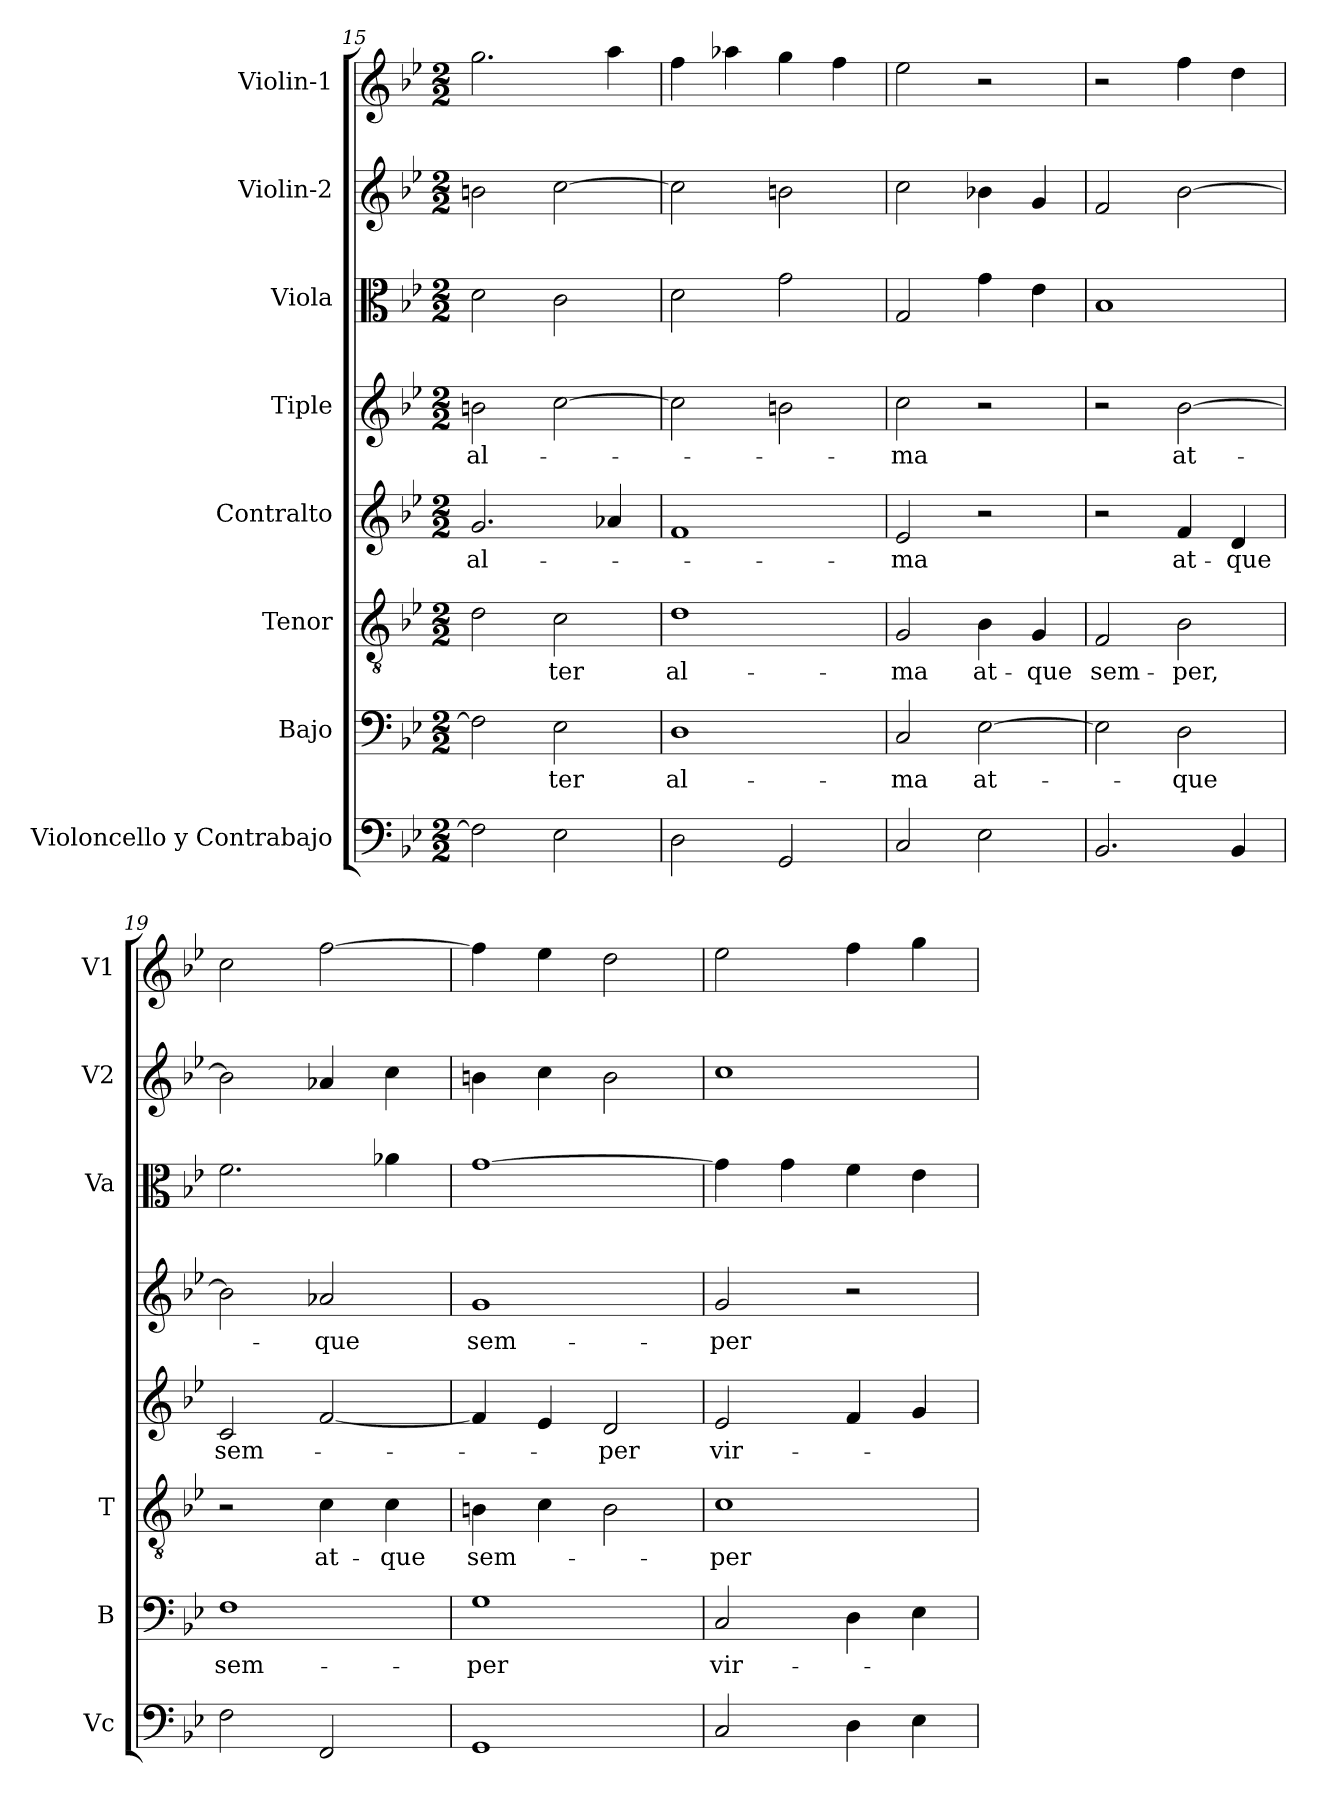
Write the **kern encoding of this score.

**kern	**kern	**text	**kern	**text	**kern	**text	**kern	**text	**kern	**kern	**kern
*part8	*part7	*part7	*part6	*part6	*part5	*part5	*part4	*part4	*part3	*part2	*part1
*staff8	*staff7	*staff7	*staff6	*staff6	*staff5	*staff5	*staff4	*staff4	*staff3	*staff2	*staff1
*I"Violoncello y Contrabajo	*I"Bajo	*	*I"Tenor	*	*I"Contralto	*	*I"Tiple	*	*I"Viola	*I"Violin-2	*I"Violin-1
*I'Vc	*I'B	*	*I'T	*	*	*	*	*	*I'Va	*I'V2	*I'V1
*clefF4	*clefF4	*	*clefGv2	*	*clefG2	*	*clefG2	*	*clefC3	*clefG2	*clefG2
*k[b-e-]	*k[b-e-]	*	*k[b-e-]	*	*k[b-e-]	*	*k[b-e-]	*	*k[b-e-]	*k[b-e-]	*k[b-e-]
*B-:	*B-:	*	*B-:	*	*B-:	*	*B-:	*	*B-:	*B-:	*B-:
*M2/2	*M2/2	*	*M2/2	*	*M2/2	*	*M2/2	*	*M2/2	*M2/2	*M2/2
=15	=15	=15	=15	=15	=15	=15	=15	=15	=15	=15	=15
!	!	!	!	!	!	!LO:LY:b	!	!LO:LY:b	!	!	!
2F\]	2F\]	.	2d\	.	2.g/	al-	2bn\	al-	2d\	2bn\	2.gg\
!	!	!LO:LY:b	!	!LO:LY:b	!	!	!	!	!	!	!
2E-\	2E-\	-ter	2c\	-ter	.	.	[2cc\	.	2c\	[2cc\	.
.	.	.	.	.	4a-X/	.	.	.	.	.	4aa\
=16	=16	=16	=16	=16	=16	=16	=16	=16	=16	=16	=16
!	!	!LO:LY:b	!	!LO:LY:b	!	!	!	!	!	!	!
2D\	1D	al-	1d	al-	1f	.	2cc\]	.	2d\	2cc\]	4ff\
.	.	.	.	.	.	.	.	.	.	.	4aa-X\
2GG/	.	.	.	.	.	.	2bn\	.	2g\	2bn\	4gg\
.	.	.	.	.	.	.	.	.	.	.	4ff\
=17	=17	=17	=17	=17	=17	=17	=17	=17	=17	=17	=17
!	!	!LO:LY:b	!	!LO:LY:b	!	!LO:LY:b	!	!LO:LY:b	!	!	!
2C/	2C/	-ma	2G/	-ma	2e-/	-ma	2cc\	-ma	2G/	2cc\	2ee-\
!	!	!LO:LY:b	!	!LO:LY:b	!	!	!	!	!	!	!
2E-\	[2E-\	at-	4B-\	at-	2r	.	2r	.	4g\	4b-X\	2r
!	!	!	!	!LO:LY:b	!	!	!	!	!	!	!
.	.	.	4G/	-que	.	.	.	.	4e-\	4g/	.
=18	=18	=18	=18	=18	=18	=18	=18	=18	=18	=18	=18
!	!	!	!	!LO:LY:b	!	!	!	!	!	!	!
2.BB-/	2E-\]	.	2F/	sem-	2r	.	2r	.	1B-	2f/	2r
!	!	!LO:LY:b	!	!LO:LY:b	!	!LO:LY:b	!	!LO:LY:b	!	!	!
.	2D\	-que	2B-\	-per,	4f/	at-	[2b-\	at-	.	[2b-\	4ff\
!	!	!	!	!	!	!LO:LY:b	!	!	!	!	!
4BB-/	.	.	.	.	4d/	-que	.	.	.	.	4dd\
!!LO:LB:g=z
=19	=19	=19	=19	=19	=19	=19	=19	=19	=19	=19	=19
!	!	!LO:LY:b	!	!	!	!LO:LY:b	!	!	!	!	!
2F\	1F	sem-	2r	.	2c/	sem-	2b-\]	.	2.f\	2b-\]	2cc\
!	!	!	!	!LO:LY:b	!	!	!	!LO:LY:b	!	!	!
2FF/	.	.	4c\	at-	[2f/	.	2a-X/	-que	.	4a-X/	[2ff\
!	!	!	!	!LO:LY:b	!	!	!	!	!	!	!
.	.	.	4c\	-que	.	.	.	.	4a-X\	4cc\	.
=20	=20	=20	=20	=20	=20	=20	=20	=20	=20	=20	=20
!	!	!LO:LY:b	!	!LO:LY:b	!	!	!	!LO:LY:b	!	!	!
1GG	1G	-per	4Bn\	sem-	4f/]	.	1g	sem-	[1g	4bn\	4ff\]
.	.	.	4c\	.	4e-/	.	.	.	.	4cc\	4ee-\
!	!	!	!	!	!	!LO:LY:b	!	!	!	!	!
.	.	.	2B\	.	2d/	-per	.	.	.	2b\	2dd\
=21	=21	=21	=21	=21	=21	=21	=21	=21	=21	=21	=21
!	!	!LO:LY:b	!	!LO:LY:b	!	!LO:LY:b	!	!LO:LY:b	!	!	!
2C/	2C/	vir-	1c	-per	2e-/	vir-	2g/	-per	4g\]	1cc	2ee-\
.	.	.	.	.	.	.	.	.	4g\	.	.
4D\	4D\	.	.	.	4f/	.	2r	.	4f\	.	4ff\
4E-\	4E-\	.	.	.	4g/	.	.	.	4e-\	.	4gg\
=	=	=	=	=	=	=	=	=	=	=	=
*-	*-	*-	*-	*-	*-	*-	*-	*-	*-	*-	*-
